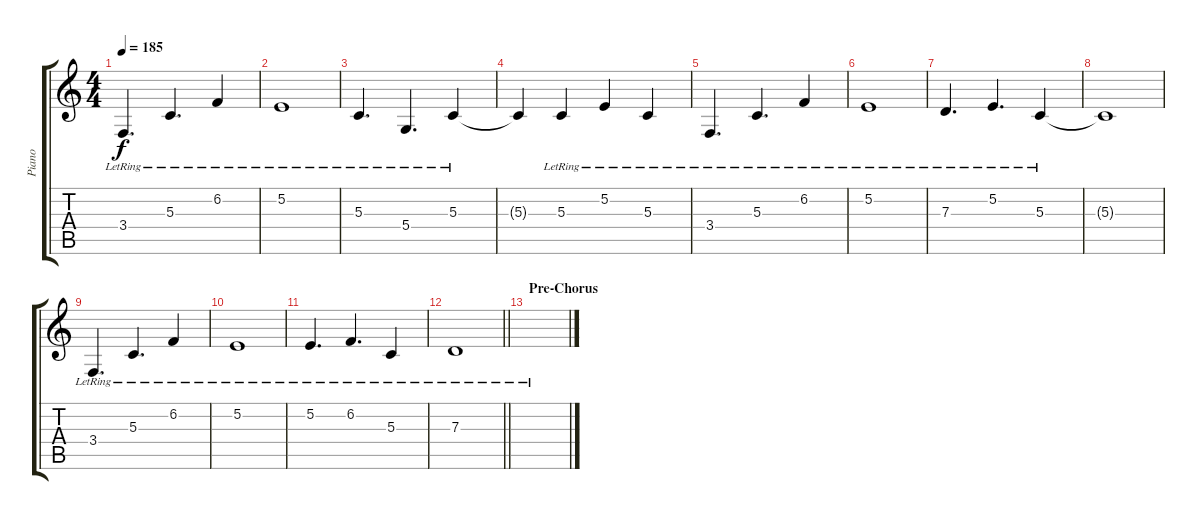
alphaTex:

\track ("Piano" "Piano") {instrument electricgrandpiano}
\staff {score tabs}
\tuning (E4 B3 G3 D3 A2 E2) {hide}
\ts (4 4)
\tempo 185
\clef g2
\ks c
3.4{lr}.4{d dy f} 5.3{lr}.4{d} 6.2{lr}.4 |
5.2{lr}.1 |
5.3{lr}.4{d} 5.4{lr}.4{d} 5.3{lr}.4 |
5.3{t}.4 5.3{lr}.4 5.2{lr}.4 5.3{lr}.4 |
3.4{lr}.4{d} 5.3{lr}.4{d} 6.2{lr}.4 |
5.2{lr}.1 |
7.3{lr}.4{d} 5.2{lr}.4{d} 5.3{lr}.4 |
5.3{t}.1 |
3.4{lr}.4{d} 5.3{lr}.4{d} 6.2{lr}.4 |
5.2{lr}.1 |
5.2{lr}.4{d} 6.2{lr}.4{d} 5.3{lr}.4 |
\barLineRight lightlight
7.3{lr}.1 |
\section ("" "Pre-Chorus")
